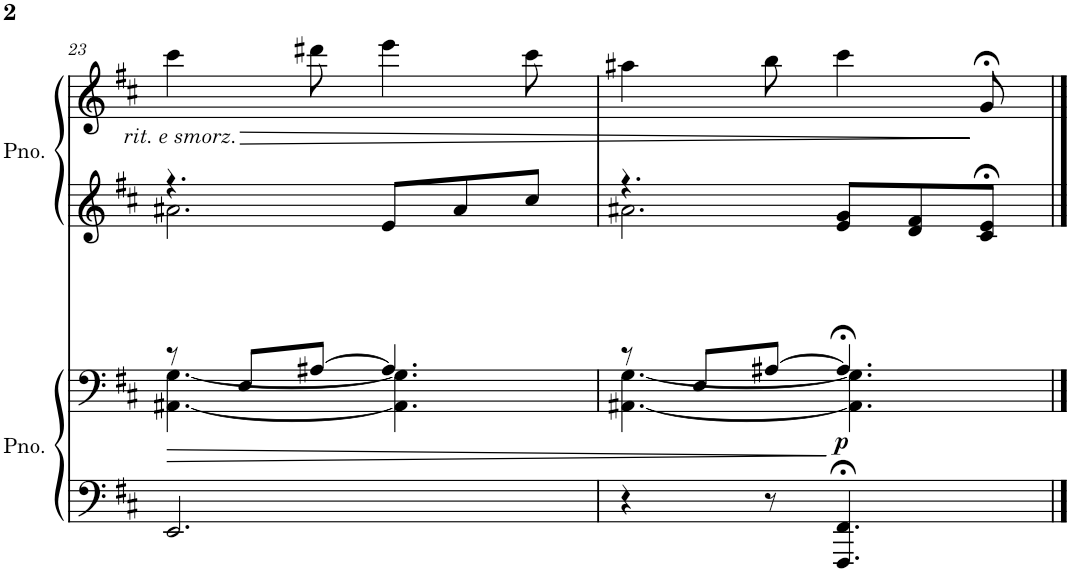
**kern	**kern	**dynam	**kern	**kern	**dynam
*part2	*part2	*part2	*part1	*part1	*part1
*staff4	*staff3	*staff3/4	*staff2	*staff1	*staff1/2
*I"Piano	*	*	*I"Piano	*	*
*I'Pno.	*	*	*I'Pno.	*	*
!!LO:PB:g=z
*clefF4	*clefG2	*	*clefF4	*clefG2	*
*k[f#c#]	*k[f#c#]	*	*k[f#c#]	*k[f#c#]	*
*M6/8	*M6/8	*	*M6/8	*M6/8	*
=23	=23	=23	=23	=23	=23
!	!	!	!	!LO:TX:b:i:t=rit. e smorz.	!
!	!	!LO:HP:b	!	!	!LO:HP:b
*	*^	*	*^	*	*
2.EE/	8r	[4.AA#X\ [4.G\	>	4.r	2.a#X\	4ccc#\	>
.	8E/L	.	.	.	.	.	.
.	[8A#X/J	.	.	.	.	8ddd#X\	.
.	4.A#/]	4.AA#\] 4.G\]	.	8e/L	.	4eee\	.
.	.	.	.	8a#/	.	.	.
.	.	.	.	8cc#/J	.	8ccc#\	.
=24	=24	=24	=24	=24	=24	=24	=24
4r	8r	[4.AA#X\ [4.G\	.	4.r	2.a#X\	4aa#X\	.
.	8E/L	.	.	.	.	.	.
8r	[8A#X/J	.	.	.	.	8bb\	.
!	!	!	!LO:DY:n=1:b	!	!	!	!
4.FFF#/;< 4.FF#/;<	4.A#;</]	4.AA#\] 4.G\]	] p	8e/ 8g/L	.	4ccc#\	.
.	.	.	.	8d/ 8f#/	.	.	.
.	.	.	.	8c#/;< 8e/;<J	.	8g;</	]
*	*v	*v	*	*	*	*	*
*	*	*	*v	*v	*	*
==	==	==	==	==	==
*-	*-	*-	*-	*-	*-
